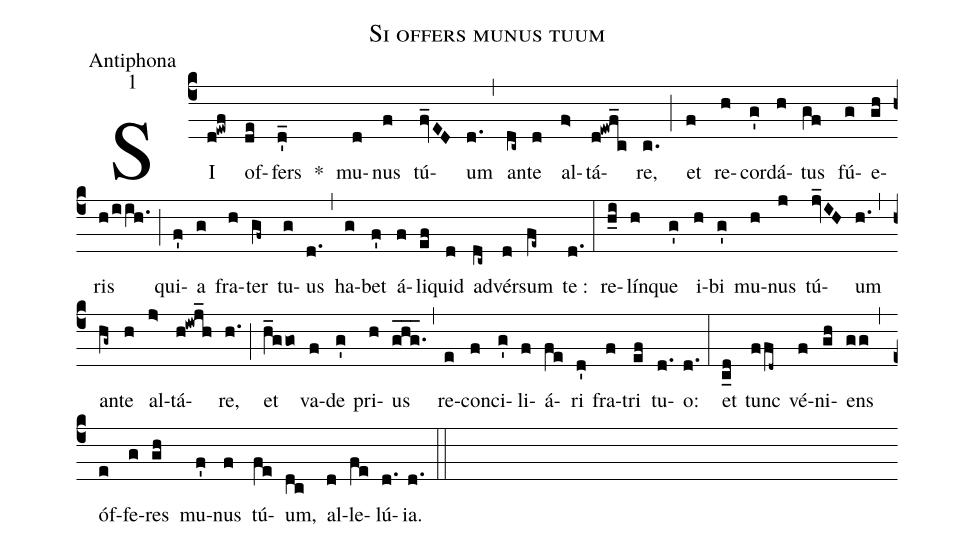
name:Si offers munus tuum;
office-part:Antiphona;
mode:1;
%%
(c4) SI(d!ewf) of(de)fers(d'_) *() mu(d)nus(f) tú(fv_ED)um(d.) (,) an(dc~)te(d) al(f>)tá(d!ewf_c)re,(c.) (;) et(f) re(h)cor(g')dá(h)tus(gf) fú(g)e(gh)ris(h/iih.) (;) qui(f')a(g) fra(h)ter(gf~) tu(g)us(d.) (,) ha(g)bet(f') á(f)li(ef)quid(d) ad(dc~)vér(d)sum(fe~) te :(d.) (:) re(h_i)lín(h)que(g') i(h)bi(g') mu(h)nus(j) tú(jv_IH)um(h.) (,) an(hg~)te(h) al(j>)tá(h!iwj_h)re,(h.) (;) et(h_ggo) va(f)de(g') pri(h)us(ghg.___) (,) re(e)con(f)ci(g')li(f)á(fe)ri(d') fra(f)tri(ef) tu(d.)o: (d.) (:) et(c_d) tunc(ffd~) vé(f)ni(gh)ens(gg) (,) óf(e)fe(g)res(gh) mu(f')nus(f) tú(fe)um,(dc) al(d)le(fe)lú(d.)ia.(d.) (::)
